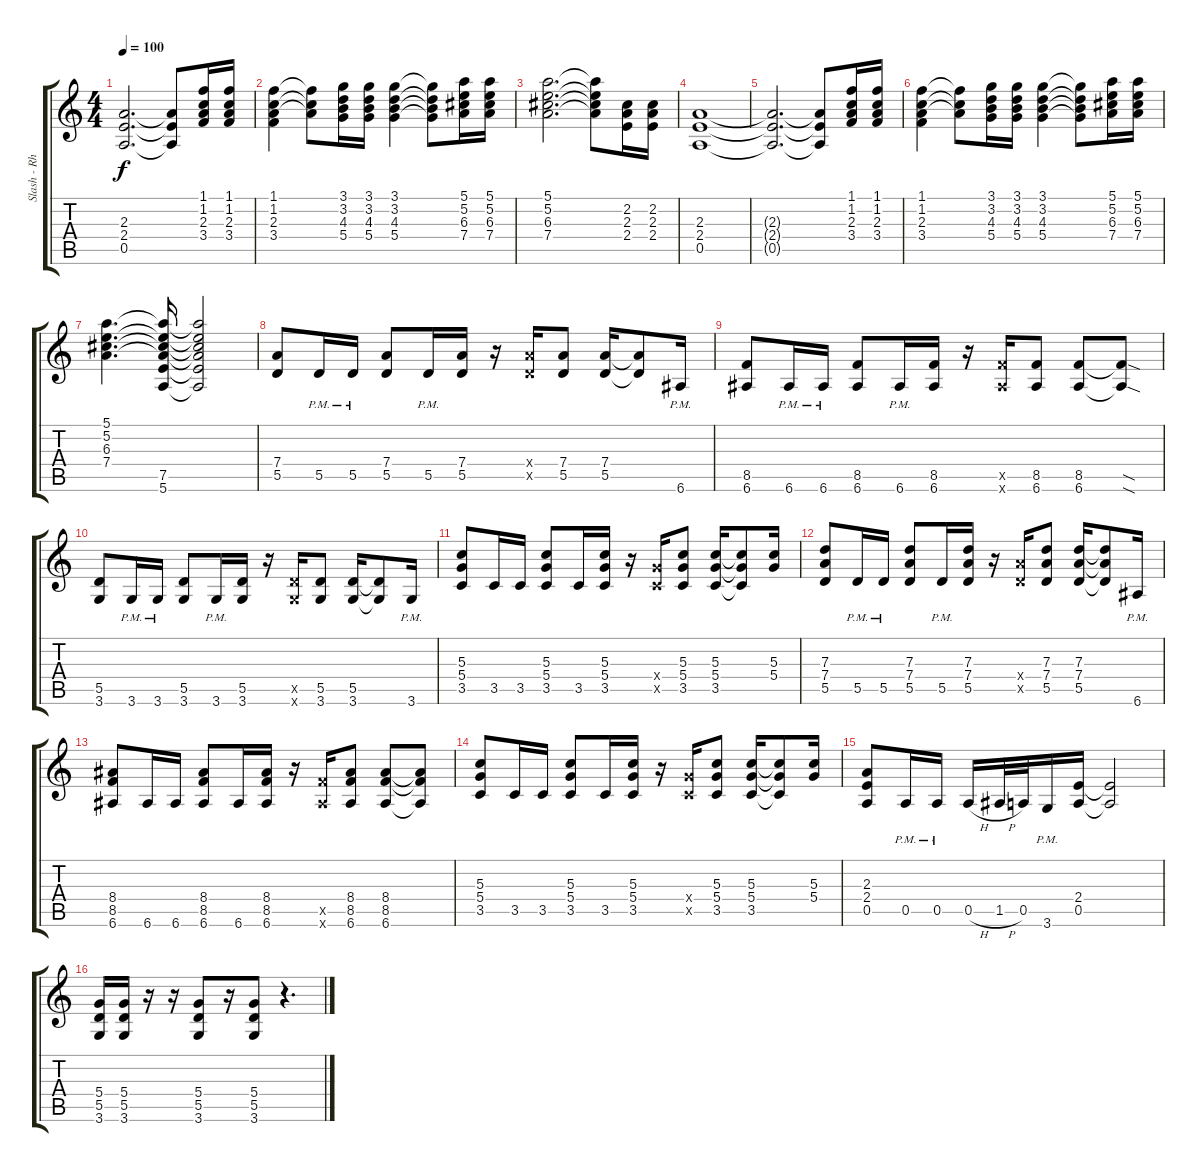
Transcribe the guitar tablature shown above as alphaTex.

\track ("Slash - Rhythm Guitar" "Slash - Rh") {instrument distortionguitar}
\staff {score tabs}
\tuning (E4 B3 G3 D3 A2 E2) {hide}
\ts (4 4)
\tempo 100
\clef g2
\ks c
(2.3{t} 2.4{t} 0.5{t}).2{d dy f} (2.3{t} 2.4{t} 0.5{t}).8 (1.1 1.2 2.3 3.4).16 (1.1 1.2 2.3 3.4).16 |
(1.1 1.2 2.3 3.4).4 (1.1{t} 1.2{t} 2.3{t}).8 (3.1 3.2 4.3 5.4).16 (3.1 3.2 4.3 5.4).16 (3.1 3.2 4.3 5.4).4 (3.1{t} 3.2{t} 4.3{t} 5.4{t}).8 (5.1 5.2 6.3 7.4).16 (5.1 5.2 6.3 7.4).16 |
(5.1 5.2 6.3 7.4).2{d} (5.1{t} 5.2{t} 6.3{t} 7.4{t}).8 (2.2 2.3 2.4).16 (2.2 2.3 2.4).16 |
(2.3 2.4 0.5).1 |
(2.3{t} 2.4{t} 0.5{t}).2{d} (2.3{t} 2.4{t} 0.5{t}).8 (1.1 1.2 2.3 3.4).16 (1.1 1.2 2.3 3.4).16 |
(1.1 1.2 2.3 3.4).4 (1.1{t} 1.2{t} 2.3{t}).8 (3.1 3.2 4.3 5.4).16 (3.1 3.2 4.3 5.4).16 (3.1 3.2 4.3 5.4).4 (3.1{t} 3.2{t} 4.3{t} 5.4{t}).8 (5.1 5.2 6.3 7.4).16 (5.1 5.2 6.3 7.4).16 |
(5.1 5.2 6.3 7.4).4{d} (5.1{t} 5.2{t} 6.3{t} 7.4{t} 7.5 5.6).16 (5.1{t} 5.2{t} 6.3{t} 7.4{t} 7.5{t} 5.6{t}).2 |
(7.4 5.5).8 5.5{pm}.16 5.5{pm}.16 (7.4 5.5).8 5.5{pm}.16 (7.4 5.5).16 r.16 (7.4{x} 5.5{x}).16 (7.4 5.5).8 (7.4 5.5).16 (7.4{t} 5.5{t}).8 6.6{pm}.16 |
(8.5 6.6).8 6.6{pm}.16 6.6{pm}.16 (8.5 6.6).8 6.6{pm}.16 (8.5 6.6).16 r.16 (8.5{x} 6.6{x}).16 (8.5 6.6).8 (8.5 6.6).8 (8.5{sod t} 6.6{sod t}).8 |
(5.5 3.6).8 3.6{pm}.16 3.6{pm}.16 (5.5 3.6).8 3.6{pm}.16 (5.5 3.6).16 r.16 (5.5{x} 3.6{x}).16 (5.5 3.6).8 (5.5 3.6).16 (5.5{t} 3.6{t}).8 3.6{pm}.16 |
(5.3 5.4 3.5).8 3.5.16 3.5.16 (5.3 5.4 3.5).8 3.5.16 (5.3 5.4 3.5).16 r.16 (5.4{x} 3.5{x}).16 (5.3 5.4 3.5).8 (5.3 5.4 3.5).16 (5.3{t} 5.4{t} 3.5{t}).8 (5.3 5.4).16 |
(7.3 7.4 5.5).8 5.5{pm}.16 5.5{pm}.16 (7.3 7.4 5.5).8 5.5{pm}.16 (7.3 7.4 5.5).16 r.16 (7.4{x} 5.5{x}).16 (7.3 7.4 5.5).8 (7.3 7.4 5.5).16 (7.3{t} 7.4{t} 5.5{t}).8 6.6{pm}.16 |
(8.4 8.5 6.6).8 6.6.16 6.6.16 (8.4 8.5 6.6).8 6.6.16 (8.4 8.5 6.6).16 r.16 (8.5{x} 6.6{x}).16 (8.4 8.5 6.6).8 (8.4 8.5 6.6).8 (8.4{t} 8.5{t} 6.6{t}).8 |
(5.3 5.4 3.5).8 3.5.16 3.5.16 (5.3 5.4 3.5).8 3.5.16 (5.3 5.4 3.5).16 r.16 (5.4{x} 3.5{x}).16 (5.3 5.4 3.5).8 (5.3 5.4 3.5).16 (5.3{t} 5.4{t} 3.5{t}).8 (5.3 5.4).16 |
(2.3 2.4 0.5).8 0.5{pm}.16 0.5{pm}.16 0.5{h}.16 1.5{h}.32 0.5.32 3.6{pm}.16 (2.4 0.5).16 (2.4{t} 0.5{t}).2 |
(5.4 5.5 3.6).16 (5.4 5.5 3.6).16 r.16 r.16 (5.4 5.5 3.6).8 r.16 (5.4 5.5 3.6).8 r.4{d}
